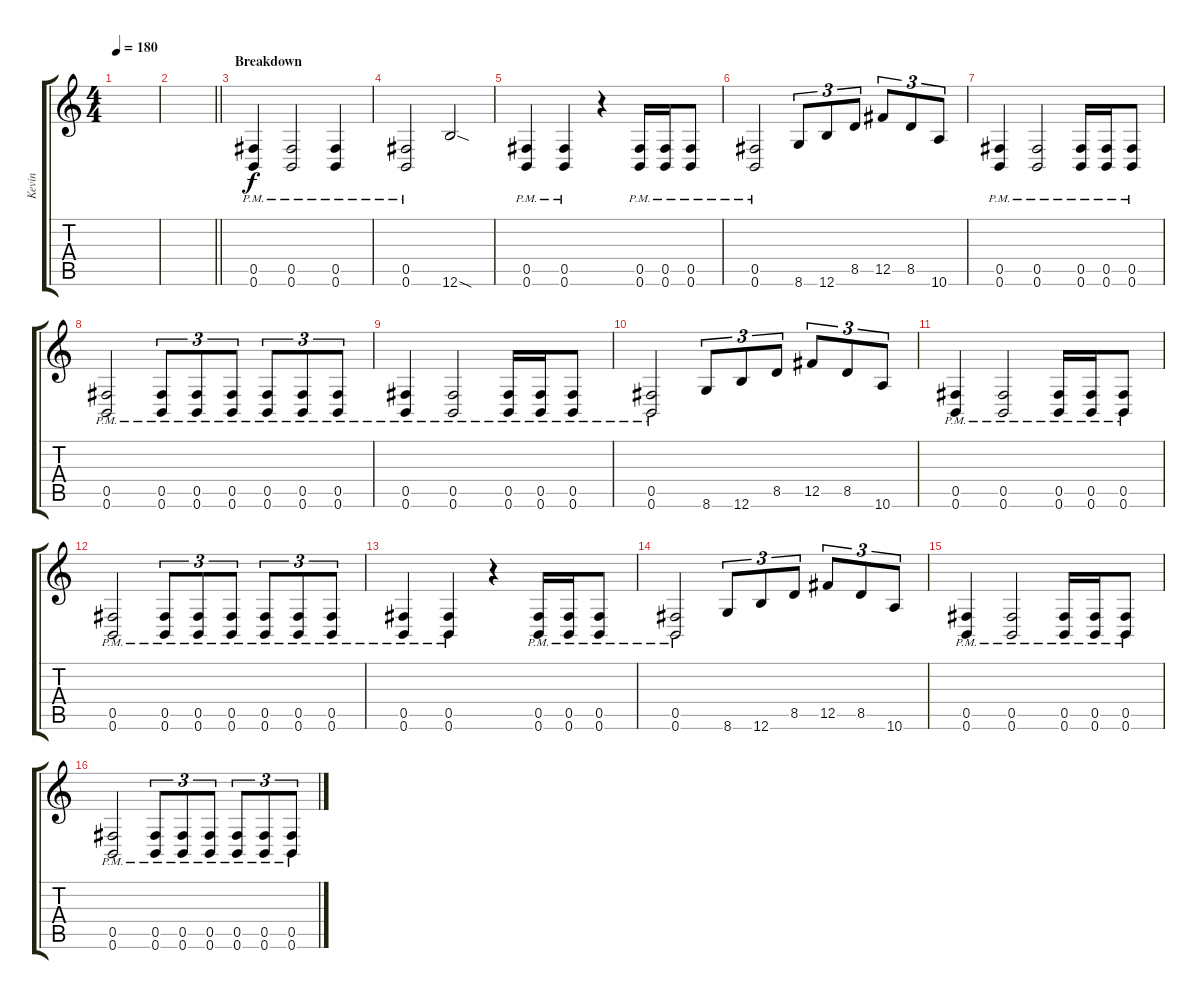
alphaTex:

\track ("Kevin" "Kevin") {instrument distortionguitar}
\staff {score tabs}
\tuning (Db4 Ab3 E3 B2 Gb2 B1) {hide}
\ts (4 4)
\tempo 180
\clef g2
\ks c
|
\barLineRight lightlight
|
\section ("" "Breakdown")
(0.5{pm} 0.6{pm}).4 (0.5{pm} 0.6{pm}).2 (0.5{pm} 0.6{pm}).4 |
(0.5{pm} 0.6{pm}).2 12.6{sod}.2 |
(0.5{pm} 0.6{pm}).4 (0.5{pm} 0.6{pm}).4 r.4 (0.5{pm} 0.6{pm}).16 (0.5{pm} 0.6{pm}).16 (0.5{pm} 0.6{pm}).8 |
(0.5{pm} 0.6{pm}).2 8.6.8{tu (3 2)} 12.6.8{tu (3 2)} 8.5.8{tu (3 2)} 12.5.8{tu (3 2)} 8.5.8{tu (3 2)} 10.6.8{tu (3 2)} |
(0.5{pm} 0.6{pm}).4 (0.5{pm} 0.6{pm}).2 (0.5{pm} 0.6{pm}).16 (0.5{pm} 0.6{pm}).16 (0.5{pm} 0.6{pm}).8 |
(0.5{pm} 0.6{pm}).2 (0.5{pm} 0.6{pm}).8{tu (3 2)} (0.5{pm} 0.6{pm}).8{tu (3 2)} (0.5{pm} 0.6{pm}).8{tu (3 2)} (0.5{pm} 0.6{pm}).8{tu (3 2)} (0.5{pm} 0.6{pm}).8{tu (3 2)} (0.5{pm} 0.6{pm}).8{tu (3 2)} |
(0.5{pm} 0.6{pm}).4 (0.5{pm} 0.6{pm}).2 (0.5{pm} 0.6{pm}).16 (0.5{pm} 0.6{pm}).16 (0.5{pm} 0.6{pm}).8 |
(0.5{pm} 0.6{pm}).2 8.6.8{tu (3 2)} 12.6.8{tu (3 2)} 8.5.8{tu (3 2)} 12.5.8{tu (3 2)} 8.5.8{tu (3 2)} 10.6.8{tu (3 2)} |
(0.5{pm} 0.6{pm}).4 (0.5{pm} 0.6{pm}).2 (0.5{pm} 0.6{pm}).16 (0.5{pm} 0.6{pm}).16 (0.5{pm} 0.6{pm}).8 |
(0.5{pm} 0.6{pm}).2 (0.5{pm} 0.6{pm}).8{tu (3 2)} (0.5{pm} 0.6{pm}).8{tu (3 2)} (0.5{pm} 0.6{pm}).8{tu (3 2)} (0.5{pm} 0.6{pm}).8{tu (3 2)} (0.5{pm} 0.6{pm}).8{tu (3 2)} (0.5{pm} 0.6{pm}).8{tu (3 2)} |
(0.5{pm} 0.6{pm}).4 (0.5{pm} 0.6{pm}).4 r.4 (0.5{pm} 0.6{pm}).16 (0.5{pm} 0.6{pm}).16 (0.5{pm} 0.6{pm}).8 |
(0.5{pm} 0.6{pm}).2 8.6.8{tu (3 2)} 12.6.8{tu (3 2)} 8.5.8{tu (3 2)} 12.5.8{tu (3 2)} 8.5.8{tu (3 2)} 10.6.8{tu (3 2)} |
(0.5{pm} 0.6{pm}).4 (0.5{pm} 0.6{pm}).2 (0.5{pm} 0.6{pm}).16 (0.5{pm} 0.6{pm}).16 (0.5{pm} 0.6{pm}).8 |
(0.5{pm} 0.6{pm}).2 (0.5{pm} 0.6{pm}).8{tu (3 2)} (0.5{pm} 0.6{pm}).8{tu (3 2)} (0.5{pm} 0.6{pm}).8{tu (3 2)} (0.5{pm} 0.6{pm}).8{tu (3 2)} (0.5{pm} 0.6{pm}).8{tu (3 2)} (0.5{pm} 0.6{pm}).8{tu (3 2)}
